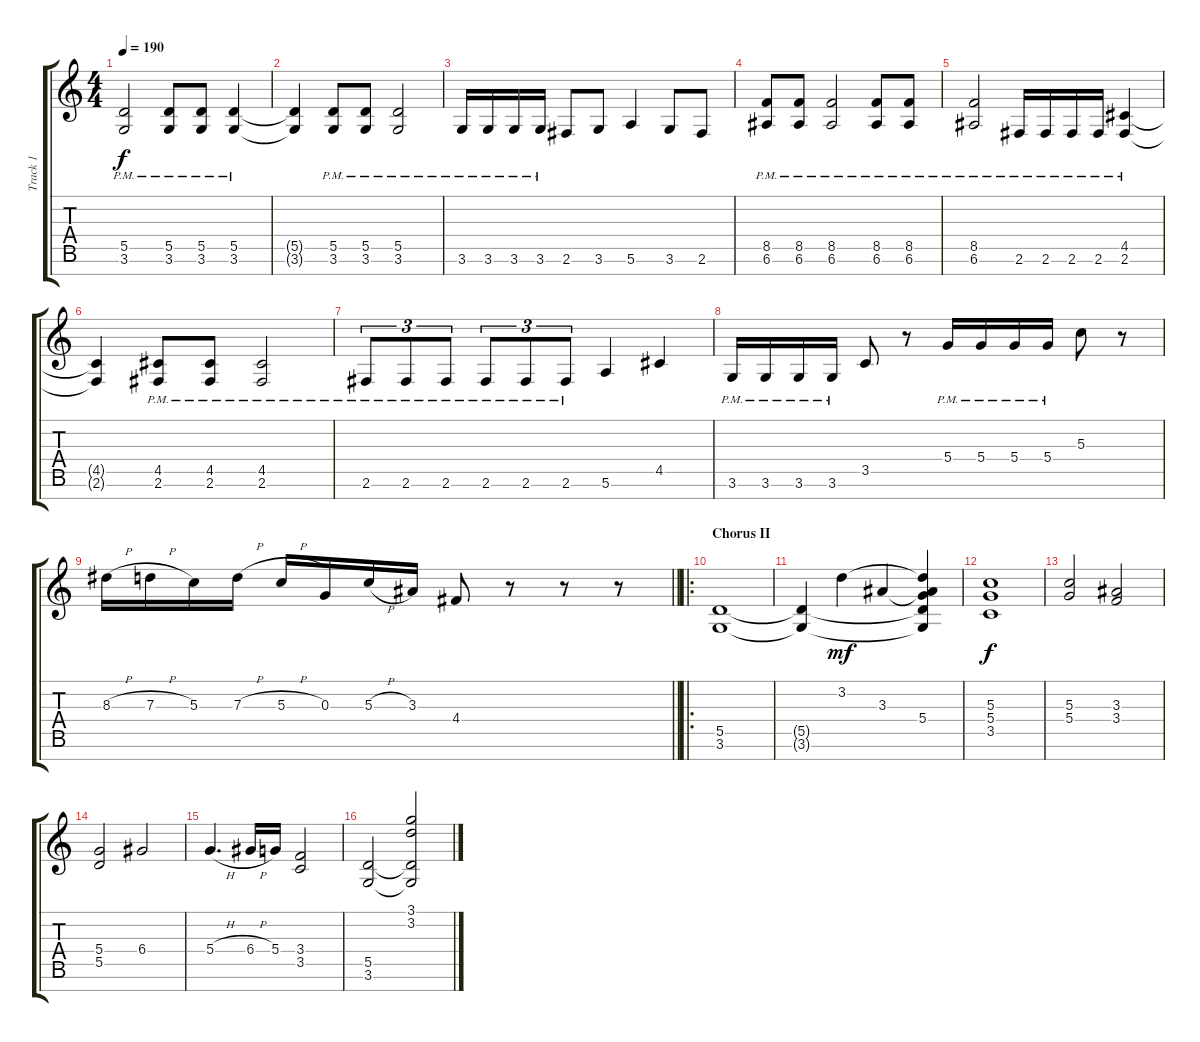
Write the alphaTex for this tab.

\track ("Track 1" "Track 1") {instrument distortionguitar}
\staff {score tabs}
\tuning (E4 B3 G3 D3 A2 E2 B1) {hide}
\ts (4 4)
\tempo 190
\clef g2
\ks c
(5.5{pm} 3.6{pm}).2{dy f} (5.5{pm} 3.6{pm}).8 (5.5{pm} 3.6{pm}).8 (5.5{pm} 3.6{pm}).4 |
(5.5{t} 3.6{t}).4 (5.5{pm} 3.6{pm}).8 (5.5{pm} 3.6{pm}).8 (5.5{pm} 3.6{pm}).2 |
3.6{pm}.16 3.6{pm}.16 3.6{pm}.16 3.6{pm}.16 2.6.8 3.6.8 5.6.4 3.6.8 2.6.8 |
(8.5{pm} 6.6{pm}).8 (8.5{pm} 6.6{pm}).8 (8.5{pm} 6.6{pm}).2 (8.5{pm} 6.6{pm}).8 (8.5{pm} 6.6{pm}).8 |
(8.5{pm} 6.6{pm}).2 2.6{pm}.16 2.6{pm}.16 2.6{pm}.16 2.6{pm}.16 (4.5{pm} 2.6{pm}).4 |
(4.5{t} 2.6{t}).4 (4.5{pm} 2.6{pm}).8 (4.5{pm} 2.6{pm}).8 (4.5{pm} 2.6{pm}).2 |
2.6{pm}.8{tu (3 2)} 2.6{pm}.8{tu (3 2)} 2.6{pm}.8{tu (3 2)} 2.6{pm}.8{tu (3 2)} 2.6{pm}.8{tu (3 2)} 2.6{pm}.8{tu (3 2)} 5.6.4 4.5.4 |
3.6{pm}.16 3.6{pm}.16 3.6{pm}.16 3.6{pm}.16 3.5.8 r.8 5.4{pm}.16 5.4{pm}.16 5.4{pm}.16 5.4{pm}.16 5.3.8 r.8 |
\barLineRight lightlight
8.3{h}.16 7.3{h}.16 5.3.16 7.3{h}.16 5.3{h}.16 0.3.16 5.3{h}.16 3.3.16 4.4.8 r.8 r.8 r.8 |
\ro
\section ("" "Chorus II")
(5.5 3.6).1 |
(5.5{t} 3.6{t}).4 3.2.4{dy mf} 3.3.4 (3.2{t} 3.3{t} 5.4 5.5{t} 3.6{t}).4 |
(5.3 5.4 3.5).1{dy f} |
(5.3 5.4).2 (3.3 3.4).2 |
(5.4 5.5).2 6.4.2 |
5.4{h}.4{d} 6.4{h}.16 5.4.16 (3.4 3.5).2 |
(5.5 3.6).2 (3.1 3.2 5.5{t} 3.6{t}).2
